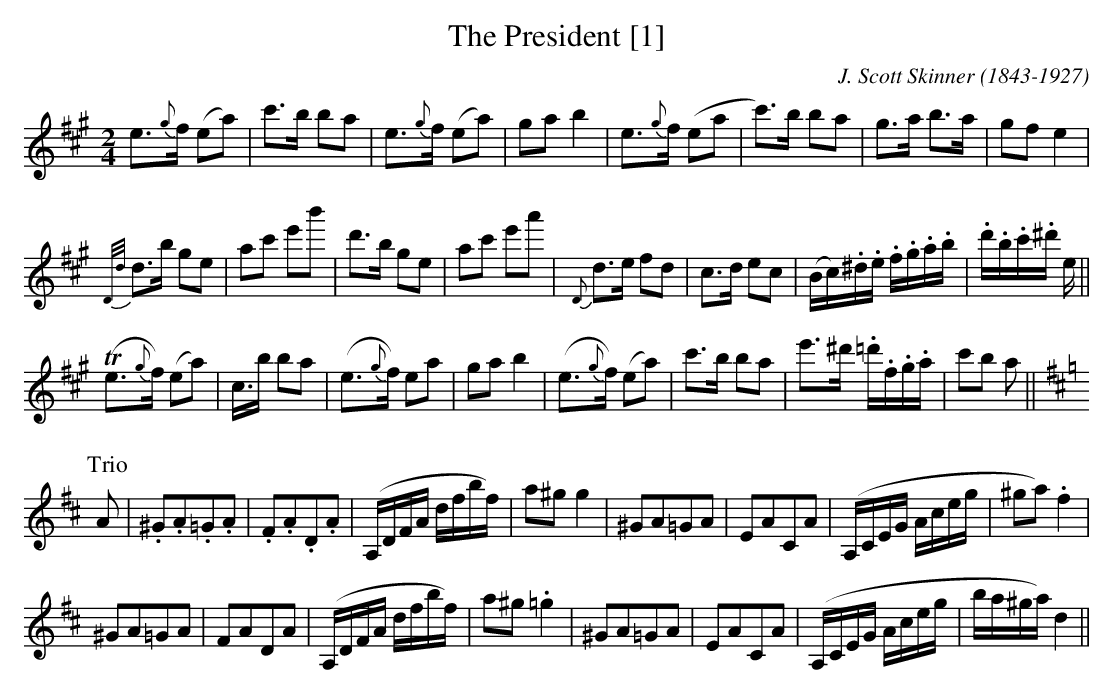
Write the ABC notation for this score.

X:1
T:President [1], The
M:2/4
L:1/8
C:J. Scott Skinner (1843-1927)
K:A
e>{g}f (ea) | c'>b ba | e>{g}f (ea) | ga b2 | e>{g}f (ea | c'>)b ba | g>a b>a | gf e2 |
{D/d/}d>b ge | ac' e'b'|d'>b ge | ac' e'a' |{D}d>e fd | c>d ec | (B/c/).^d/.e/ .f/.g/.a/.b/ | .d'/.b/.c'/.^d'/ e/2 ||
T(e>{g}f) (ea) | c/>b ba | (e>{g}f) ea | ga b2 | (e>{g}f) (ea) | c'>b ba | e'>^d' .=d'/.f/.g/.a/ | c'b a ||
P:Trio
K:D Major
A | .^G.A.=G.A | .F.A.D.A | (A,/D/F/A/ d/f/b/f/) | a^g =.g2 | ^GA=GA | EACA | (A,/C/E/G/ A/c/e/g/ | ^ga) .f2 |
^GA=GA | FADA | (A,/D/F/A/ d/f/b/f/) | a^g .=g2 | ^GA=GA | EACA | (A,/C/E/G/ A/c/e/g/ | b/a/^g/a/) d2 ||
